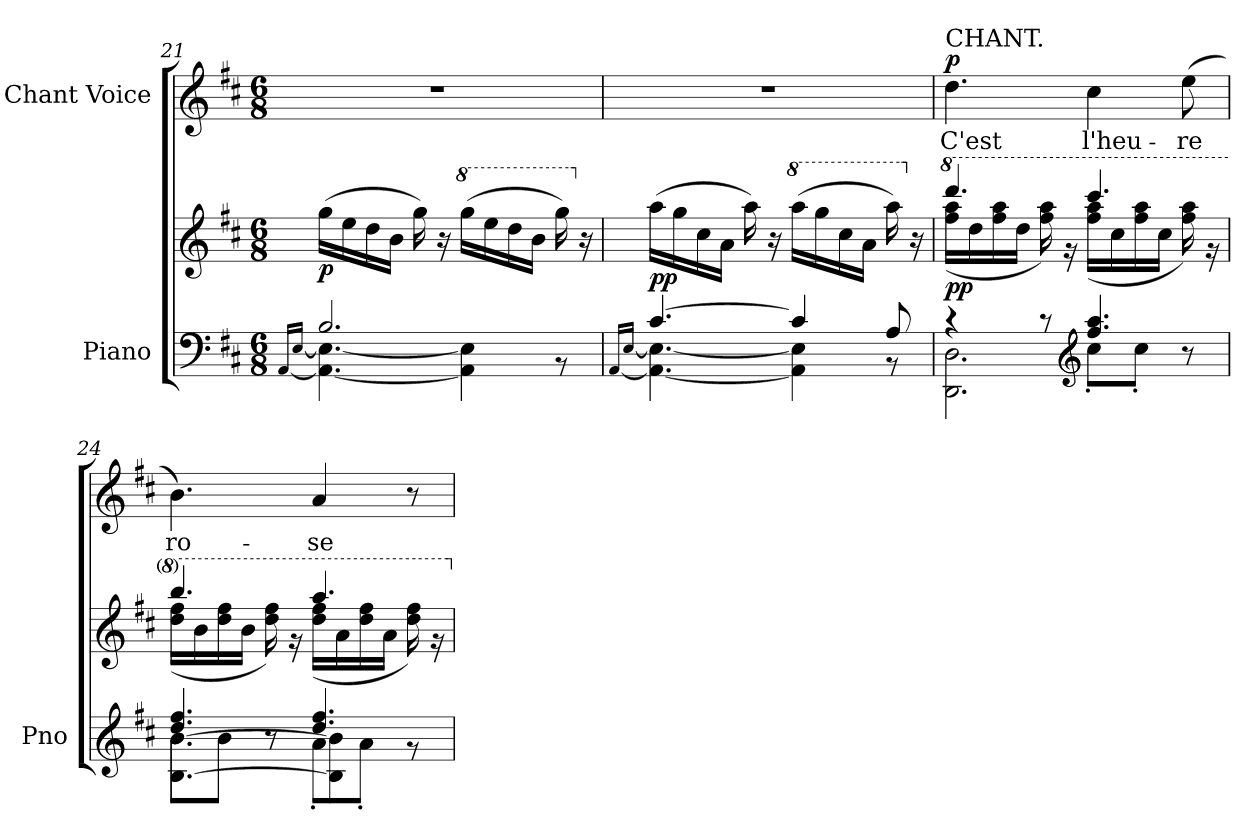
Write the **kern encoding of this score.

**kern	**kern	**dynam	**kern	**text	**dynam
*part2	*part2	*part2	*part1	*part1	*part1
*staff3	*staff2	*staff2/3	*staff1	*staff1	*staff1
*I"Piano	*	*	*I"Chant Voice	*	*
*I'Pno	*	*	*	*	*
!!LO:LB:g=z
*clefF4	*clefG2	*	*clefG2	*	*
*k[f#c#]	*k[f#c#]	*	*k[f#c#]	*	*
*M6/8	*M6/8	*	*M6/8	*	*
=21	=21	=21	=21	=21	=21
*^	*	*	*	*	*
.	[<16qAA/LL	.	.	.	.	.
.	[<16qE/JJ	.	.	.	.	.
!	!	!	!LO:DY:b	!	!	!
2.B/	4.AA\_ 4.E\_	(16gg\LL	p	2.r	.	.
.	.	16ee\	.	.	.	.
.	.	16dd\	.	.	.	.
.	.	16b\JJ	.	.	.	.
.	.	16gg\)	.	.	.	.
.	.	16r	.	.	.	.
*	*	*8va	*	*	*	*
.	4AA\] 4E\]	(16ggg\LL	.	.	.	.
.	.	16eee\	.	.	.	.
.	.	16ddd\	.	.	.	.
.	.	16bb\JJ	.	.	.	.
.	8r	16ggg\)	.	.	.	.
*	*	*X8va	*	*	*	*
.	.	16r	.	.	.	.
=22	=22	=22	=22	=22	=22	=22
.	[<16qAA/LL	.	.	.	.	.
.	[<16qE/JJ	.	.	.	.	.
!	!	!	!LO:DY:b	!	!	!
[4.c#/	4.AA\_ 4.E\_	(16aa\LL	pp	2.r	.	.
.	.	16gg\	.	.	.	.
.	.	16cc#\	.	.	.	.
.	.	16a\JJ	.	.	.	.
.	.	16aa\)	.	.	.	.
.	.	16r	.	.	.	.
*	*	*8va	*	*	*	*
4c#/]	4AA\] 4E\]	(16aaa\LL	.	.	.	.
.	.	16ggg\	.	.	.	.
.	.	16ccc#\	.	.	.	.
.	.	16aa\JJ	.	.	.	.
8A/	8r	16aaa\)	.	.	.	.
*	*	*X8va	*	*	*	*
.	.	16r	.	.	.	.
!!LO:LB:g=z
=23	=23	=23	=23	=23	=23	=23
*	*^	*	*	*	*	*
*	*	*	*8va	*	*	*	*
*	*	*	*^	*	*	*	*
!	!	!	!	!	!	!LO:TX:a:t=CHANT.	!	!
!	!	!	!	!	!LO:DY:b	!	!LO:LY:b	!LO:DY:a
4r	4ryy	2.DD\ 2.D\	4.dddd/	(>16fff#\ 16aaa\LL	pp	4.dd\	C'est	p
.	.	.	.	16ddd\	.	.	.	.
.	.	.	.	16fff#\ 16aaa\	.	.	.	.
.	.	.	.	16ddd\JJ	.	.	.	.
8r	8ryy	.	.	16fff#\ 16aaa\)	.	.	.	.
.	.	.	.	16r	.	.	.	.
*clefG2	*	*	*	*	*	*	*	*
!	!	!	!	!	!	!	!LO:LY:b	!
4.ff#/ 4.aa/	8cc#'\L	.	4.cccc#/	(>16fff#\ 16aaa\LL	.	4cc#\	l'heu-	.
.	.	.	.	16ccc#\	.	.	.	.
.	8cc#'\J	.	.	16fff#\ 16aaa\	.	.	.	.
.	.	.	.	16ccc#\JJ	.	.	.	.
!	!	!	!	!	!	!	!LO:LY:b	!
.	8r	.	.	16fff#\ 16aaa\)	.	(8ee\	-re	.
.	.	.	.	16r	.	.	.	.
=24	=24	=24	=24	=24	=24	=24	=24	=24
!	!	!	!	!	!	!	!LO:LY:b	!
4.dd/ 4.ff#/	8b\L	[4.B\ [4.b\	4.bbb/	(>16ddd\ 16fff#\LL	.	4.b\)	ro-	.
.	.	.	.	16bb\	.	.	.	.
.	8b\J	.	.	16ddd\ 16fff#\	.	.	.	.
.	.	.	.	16bb\JJ	.	.	.	.
.	8r	.	.	16ddd\ 16fff#\)	.	.	.	.
.	.	.	.	16r	.	.	.	.
!	!	!	!	!	!	!	!LO:LY:b	!
4.dd/ 4.ff#/	8a'\L	4B\] 4b\]	4.aaa/	(>16ddd\ 16fff#\LL	.	4a/	-se	.
.	.	.	.	16aa\	.	.	.	.
.	8a'\J	.	.	16ddd\ 16fff#\	.	.	.	.
.	.	.	.	16aa\JJ	.	.	.	.
.	8r	8ryy	.	16ddd\ 16fff#\)	.	8r	.	.
.	.	.	.	16r	.	.	.	.
*v	*v	*v	*	*	*	*	*	*
*	*X8va	*	*	*	*	*
*	*v	*v	*	*	*	*
=	=	=	=	=	=
*-	*-	*-	*-	*-	*-
